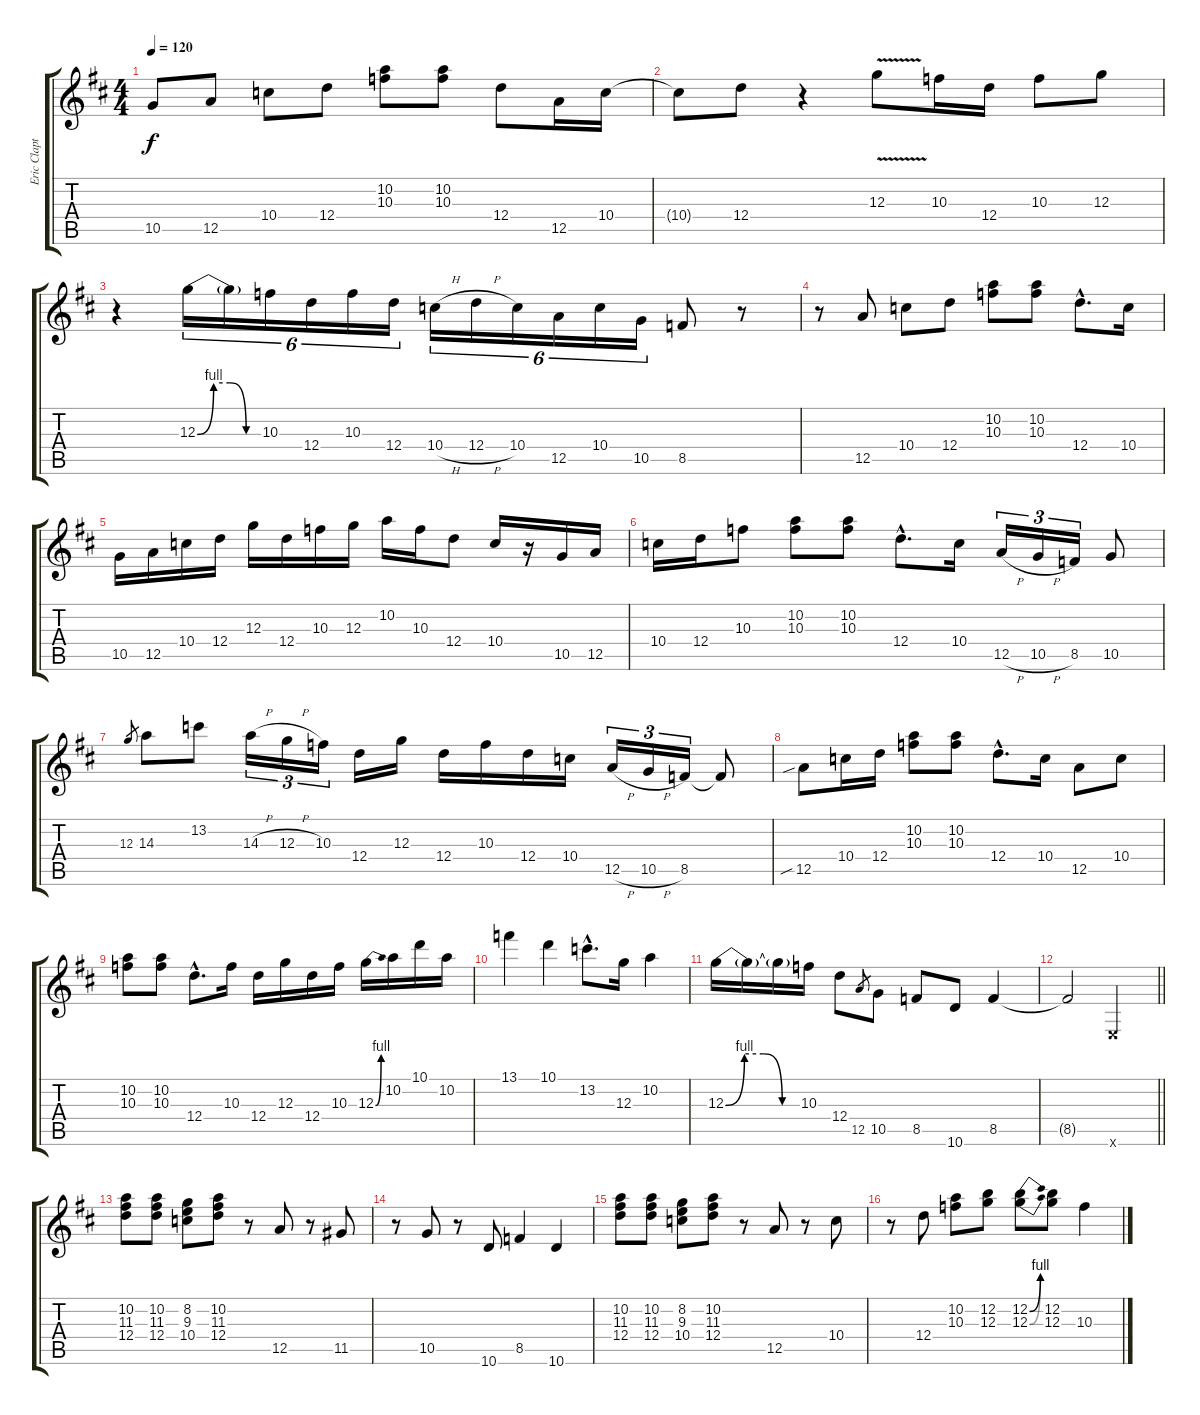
\track ("Eric Clapton Guitar" "Eric Clapt") {instrument distortionguitar}
\staff {score tabs}
\tuning (E4 B3 G3 D3 A2 E2) {hide}
\ts (4 4)
\tempo 120
\clef g2
\ks d
10.5.8{dy f instrument distortionguitar} 12.5.8 10.4.8 12.4.8 (10.2 10.3).8 (10.2 10.3).8 12.4.8 12.5.16 10.4.16 |
10.4{t}.8 12.4.8 r.4 12.3{v}.8 10.3.16 12.4.16 10.3.8 12.3.8 |
r.4 12.3{be (custom 0 0 15 4 30 4 45 0 60 0)}.16{tu (6 4)} 12.3{t}.16{tu (6 4)} 10.3.16{tu (6 4)} 12.4.16{tu (6 4)} 10.3.16{tu (6 4)} 12.4.16{tu (6 4)} 10.4{h}.16{tu (6 4)} 12.4{h}.16{tu (6 4)} 10.4.16{tu (6 4)} 12.5.16{tu (6 4)} 10.4.16{tu (6 4)} 10.5.16{tu (6 4)} 8.5.8 r.8 |
r.8 12.5.8 10.4.8 12.4.8 (10.2 10.3).8 (10.2 10.3).8 12.4{hac}.8{d} 10.4.16 |
10.5.16 12.5.16 10.4.16 12.4.16 12.3.16 12.4.16 10.3.16 12.3.16 10.2.16 10.3.16 12.4.8 10.4.16 r.16 10.5.16 12.5.16 |
10.4.16 12.4.16 10.3.8 (10.2 10.3).8 (10.2 10.3).8 12.4{hac}.8{d} 10.4.16 12.5{h}.16{tu (3 2)} 10.5{h}.16{tu (3 2)} 8.5.16{tu (3 2)} 10.5.8 |
12.3.8{gr} 14.3.8 13.2.8 14.3{h}.16{tu (3 2)} 12.3{h}.16{tu (3 2)} 10.3.16{tu (3 2)} 12.4.16 12.3.16 12.4.16 10.3.16 12.4.16 10.4.16 12.5{h}.16{tu (3 2)} 10.5{h}.16{tu (3 2)} 8.5.16{tu (3 2)} 8.5{t}.8 |
12.5{sib}.8 10.4.16 12.4.16 (10.2 10.3).8 (10.2 10.3).8 12.4{hac}.8{d} 10.4.16 12.5.8 10.4.8 |
(10.2 10.3).8 (10.2 10.3).8 12.4{hac}.8{d} 10.3.16 12.4.16 12.3.16 12.4.16 10.3.16 12.3{be (bend 0 0 60 4)}.16 10.2.16 10.1.16 10.2.16 |
13.1.4 10.1.4 13.2{hac}.8{d} 12.3.16 10.2.4 |
12.3{be (custom 0 0 15 4 30 4 45 0 60 0)}.16 12.3{t}.16 12.3{t}.16 10.3.16 12.4.8 12.5.8{gr} 10.5.8 8.5.8 10.6.8 8.5.4 |
\barLineRight lightlight
8.5{t}.2 0.6{x}.2 |
(10.2 11.3 12.4).8 (10.2 11.3 12.4).8 (8.2 9.3 10.4).8 (10.2 11.3 12.4).8 r.8 12.5.8 r.8 11.5.8 |
r.8 10.5.8 r.8 10.6.8 8.5.4 10.6.4 |
(10.2 11.3 12.4).8 (10.2 11.3 12.4).8 (8.2 9.3 10.4).8 (10.2 11.3 12.4).8 r.8 12.5.8 r.8 10.4.8 |
r.8 12.4.8 (10.2 10.3).8 (12.2 12.3).8 (12.2{be (bend 0 0 60 4)} 12.3{be (bend 0 0 60 4)}).8 (12.2 12.3).8 10.3.4
